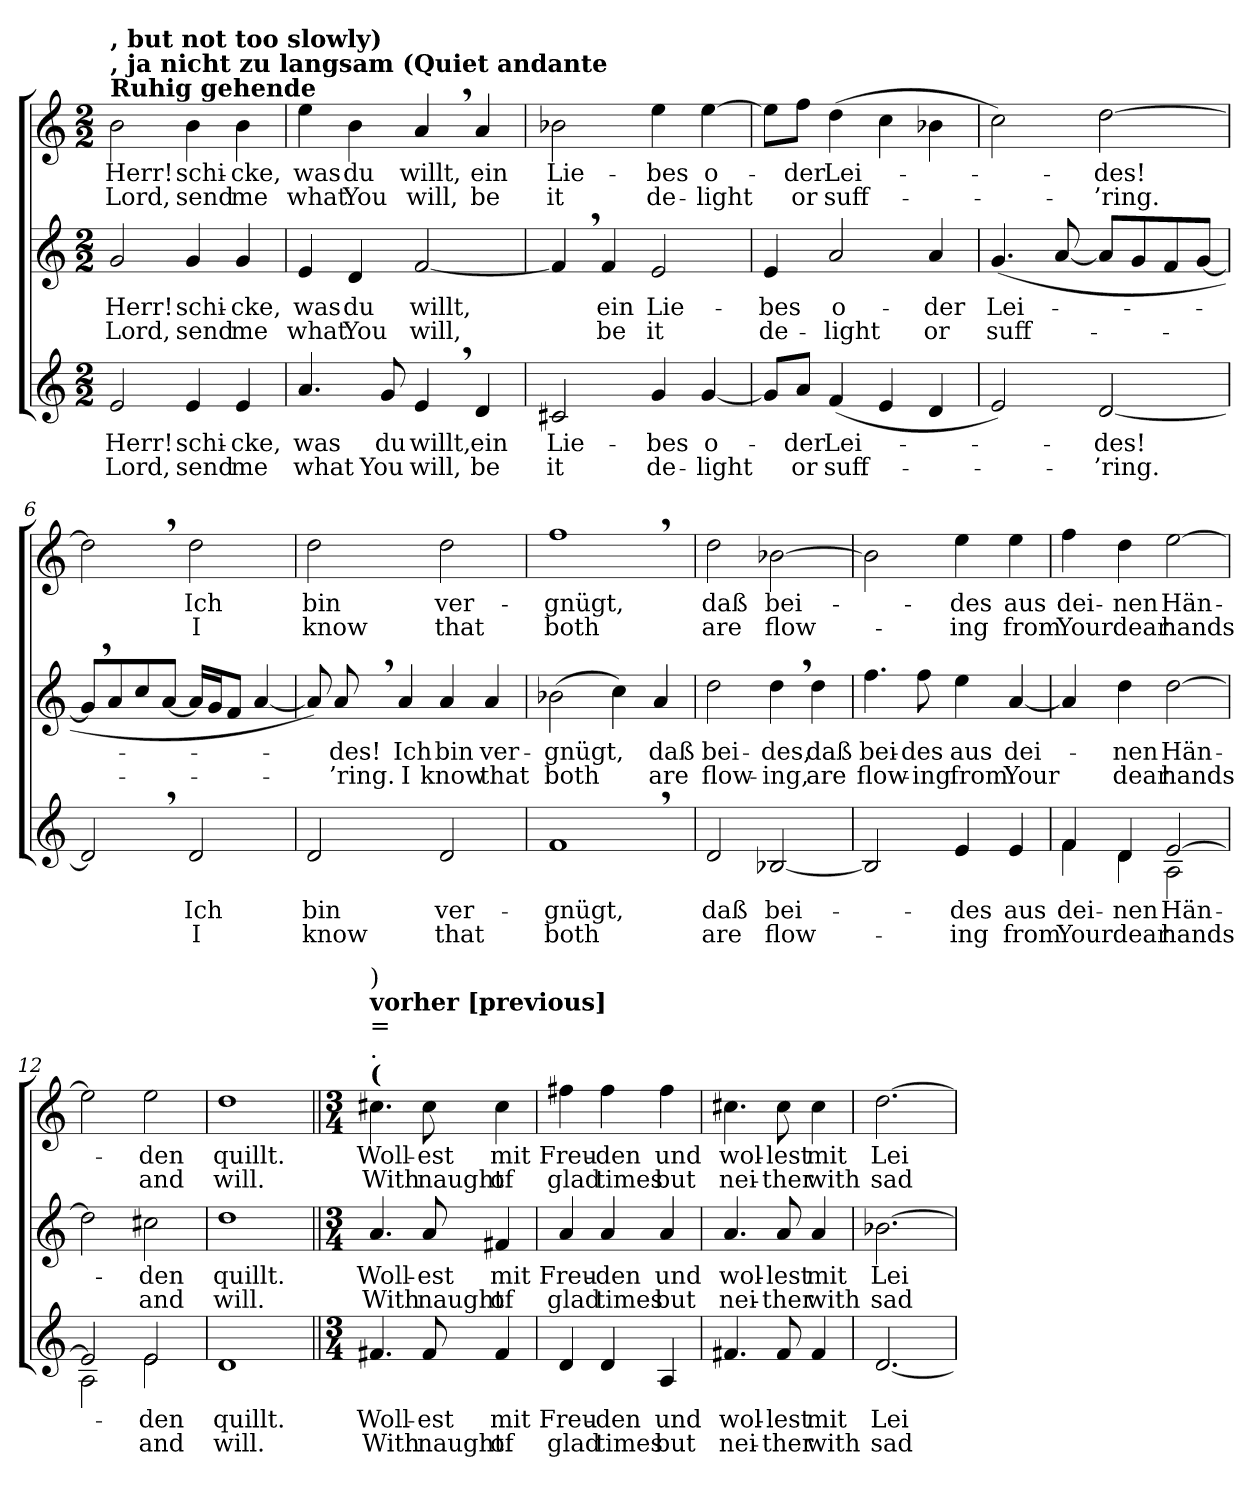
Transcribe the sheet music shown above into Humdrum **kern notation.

**kern	**text	**text	**kern	**text	**text	**kern	**text	**text
*part3	*part3	*part3	*part2	*part2	*part2	*part1	*part1	*part1
*staff3	*staff3	*staff3	*staff2	*staff2	*staff2	*staff1	*staff1	*staff1
*clefG2	*	*	*clefG2	*	*	*clefG2	*	*
*k[]	*	*	*k[]	*	*	*k[]	*	*
*C:	*	*	*C:	*	*	*C:	*	*
*M2/2	*	*	*M2/2	*	*	*M2/2	*	*
=1	=1	=1	=1	=1	=1	=1	=1	=1
!	!	!	!	!	!	!LO:TX:a:B:t=Ruhig gehende	!	!
!	!	!	!	!	!	!LO:TX:a:B:t=, ja nicht zu langsam (Quiet andante	!	!
!	!	!	!	!	!	!LO:TX:a:B:t=, but not too slowly)	!	!
!	!LO:LY:b	!LO:LY:b	!	!LO:LY:b	!LO:LY:b	!	!LO:LY:b	!LO:LY:b
2e/	Herr!	Lord,	2g/	Herr!	Lord,	2b\	Herr!	Lord,
!	!LO:LY:b	!LO:LY:b	!	!LO:LY:b	!LO:LY:b	!	!LO:LY:b	!LO:LY:b
4e/	schi-	send	4g/	schi-	send	4b\	schi-	send
!	!LO:LY:b	!LO:LY:b	!	!LO:LY:b	!LO:LY:b	!	!LO:LY:b	!LO:LY:b
4e/	-cke,	me	4g/	-cke,	me	4b\	-cke,	me
=2	=2	=2	=2	=2	=2	=2	=2	=2
!	!LO:LY:b	!LO:LY:b	!	!LO:LY:b	!LO:LY:b	!	!LO:LY:b	!LO:LY:b
4.a/	was	what	4e/	was	what	4ee\	was	what
!	!	!	!	!LO:LY:b	!LO:LY:b	!	!LO:LY:b	!LO:LY:b
.	.	.	4d/	du	You	4b\	du	You
!	!LO:LY:b	!LO:LY:b	!	!	!	!	!	!
8g/	du	You	.	.	.	.	.	.
!	!LO:LY:b	!LO:LY:b	!	!LO:LY:b	!LO:LY:b	!	!LO:LY:b	!LO:LY:b
4e,>/	willt,	will,	[2f/	willt,	will,	4a,>/	willt,	will,
!	!LO:LY:b	!LO:LY:b	!	!	!	!	!LO:LY:b	!LO:LY:b
4d/	ein	be	.	.	.	4a/	ein	be
=3	=3	=3	=3	=3	=3	=3	=3	=3
!	!LO:LY:b	!LO:LY:b	!	!	!	!	!LO:LY:b	!LO:LY:b
2c#X/	Lie-	it	4f,>/]	.	.	2b-X\	Lie-	it
!	!	!	!	!LO:LY:b	!LO:LY:b	!	!	!
.	.	.	4f/	ein	be	.	.	.
!	!LO:LY:b	!LO:LY:b	!	!LO:LY:b	!LO:LY:b	!	!LO:LY:b	!LO:LY:b
4g/	-bes	de-	2e/	Lie-	it	4ee\	-bes	de-
!	!LO:LY:b	!LO:LY:b	!	!	!	!	!LO:LY:b	!LO:LY:b
[4g/	o-	-light	.	.	.	[4ee\	o-	-light
=4	=4	=4	=4	=4	=4	=4	=4	=4
!	!	!	!	!LO:LY:b	!LO:LY:b	!	!	!
8g/L]	.	.	4e/	-bes	de-	8ee\L]	.	.
!	!LO:LY:b	!LO:LY:b	!	!	!	!	!LO:LY:b	!LO:LY:b
8a/J	-der	or	.	.	.	8ff\J	-der	or
!	!LO:LY:b	!LO:LY:b	!	!LO:LY:b	!LO:LY:b	!	!LO:LY:b	!LO:LY:b
(<4f/	Lei-	suff-	2a/	o-	-light	(>4dd\	Lei-	suff-
4e/	.	.	.	.	.	4cc\	.	.
!	!	!	!	!LO:LY:b	!LO:LY:b	!	!	!
4d/	.	.	4a/	-der	or	4b-X\	.	.
=5	=5	=5	=5	=5	=5	=5	=5	=5
!	!	!	!	!LO:LY:b	!LO:LY:b	!	!	!
2e/)	.	.	(<4.g/	Lei-	suff-	2cc\)	.	.
.	.	.	[8a/	.	.	.	.	.
!	!LO:LY:b	!LO:LY:b	!	!	!	!	!LO:LY:b	!LO:LY:b
[2d/	-des!	-’ring.	8a/L]	.	.	[2dd\	-des!	-’ring.
.	.	.	8g/	.	.	.	.	.
.	.	.	8f/	.	.	.	.	.
.	.	.	[8g/J	.	.	.	.	.
!!LO:LB:g=z
=6	=6	=6	=6	=6	=6	=6	=6	=6
2d,>/]	.	.	8g,>/L]	.	.	2dd,>\]	.	.
.	.	.	8a/	.	.	.	.	.
.	.	.	8cc/	.	.	.	.	.
.	.	.	[8a/J	.	.	.	.	.
!	!LO:LY:b	!LO:LY:b	!	!	!	!	!LO:LY:b	!LO:LY:b
2d/	Ich	I	16a/LL]	.	.	2dd\	Ich	I
.	.	.	16g/J	.	.	.	.	.
.	.	.	8f/J	.	.	.	.	.
.	.	.	[4a/	.	.	.	.	.
=7	=7	=7	=7	=7	=7	=7	=7	=7
!	!LO:LY:b	!LO:LY:b	!	!	!	!	!LO:LY:b	!LO:LY:b
2d/	bin	know	8a/])	.	.	2dd\	bin	know
!	!	!	!	!LO:LY:b	!LO:LY:b	!	!	!
.	.	.	8a,>/	-des!	-’ring.	.	.	.
!	!	!	!	!LO:LY:b	!LO:LY:b	!	!	!
.	.	.	4a/	Ich	I	.	.	.
!	!LO:LY:b	!LO:LY:b	!	!LO:LY:b	!LO:LY:b	!	!LO:LY:b	!LO:LY:b
2d/	ver-	that	4a/	bin	know	2dd\	ver-	that
!	!	!	!	!LO:LY:b	!LO:LY:b	!	!	!
.	.	.	4a/	ver-	that	.	.	.
=8	=8	=8	=8	=8	=8	=8	=8	=8
!	!LO:LY:b	!LO:LY:b	!	!LO:LY:b	!LO:LY:b	!	!LO:LY:b	!LO:LY:b
1f,>	-gnügt,	both	(>2b-X\	-gnügt,	both	1ff,>	-gnügt,	both
.	.	.	4cc\)	.	.	.	.	.
!	!	!	!	!LO:LY:b	!LO:LY:b	!	!	!
.	.	.	4a/	daß	are	.	.	.
=9	=9	=9	=9	=9	=9	=9	=9	=9
!	!LO:LY:b	!LO:LY:b	!	!LO:LY:b	!LO:LY:b	!	!LO:LY:b	!LO:LY:b
2d/	daß	are	2dd\	bei-	flow-	2dd\	daß	are
!	!LO:LY:b	!LO:LY:b	!	!LO:LY:b	!LO:LY:b	!	!LO:LY:b	!LO:LY:b
[2B-X/	bei-	flow-	4dd,>\	-des,	-ing,	[2b-X\	bei-	flow-
!	!	!	!	!LO:LY:b	!LO:LY:b	!	!	!
.	.	.	4dd\	daß	are	.	.	.
!!LO:LB:g=z
=10	=10	=10	=10	=10	=10	=10	=10	=10
!	!	!	!	!LO:LY:b	!LO:LY:b	!	!	!
2B-/]	.	.	4.ff\	bei-	flow-	2b-\]	.	.
!	!	!	!	!LO:LY:b	!LO:LY:b	!	!	!
.	.	.	8ff\	-des	-ing	.	.	.
!	!LO:LY:b	!LO:LY:b	!	!LO:LY:b	!LO:LY:b	!	!LO:LY:b	!LO:LY:b
4e/	-des	-ing	4ee\	aus	from	4ee\	-des	-ing
!	!LO:LY:b	!LO:LY:b	!	!LO:LY:b	!LO:LY:b	!	!LO:LY:b	!LO:LY:b
4e/	aus	from	[4a/	dei-	Your	4ee\	aus	from
=11	=11	=11	=11	=11	=11	=11	=11	=11
!	!LO:LY:b	!LO:LY:b	!	!	!	!	!LO:LY:b	!LO:LY:b
*^	*	*	*	*	*	*	*	*
4f/	4f\	dei-	Your	4a/]	.	.	4ff\	dei-	Your
!	!	!LO:LY:b	!LO:LY:b	!	!LO:LY:b	!LO:LY:b	!	!LO:LY:b	!LO:LY:b
4d/	4d\	-nen	dear	4dd\	-nen	dear	4dd\	-nen	dear
!	!	!LO:LY:b	!LO:LY:b	!	!LO:LY:b	!LO:LY:b	!	!LO:LY:b	!LO:LY:b
[>2e/	2A\	Hän-	hands	[2dd\	Hän-	hands	[2ee\	Hän-	hands
=12	=12	=12	=12	=12	=12	=12	=12	=12	=12
2e/]	2A\	.	.	2dd\]	.	.	2ee\]	.	.
!	!	!LO:LY:b	!LO:LY:b	!	!LO:LY:b	!LO:LY:b	!	!LO:LY:b	!LO:LY:b
2e/	2e\	-den	and	2cc#X\	-den	and	2ee\	-den	and
=13	=13	=13	=13	=13	=13	=13	=13	=13	=13
!	!	!LO:LY:b	!LO:LY:b	!	!LO:LY:b	!LO:LY:b	!	!LO:LY:b	!LO:LY:b
*v	*v	*	*	*	*	*	*	*	*
1d	quillt.	will.	1dd	quillt.	will.	1dd	quillt.	will.
=14||	=14||	=14||	=14||	=14||	=14||	=14||	=14||	=14||
*M3/4	*	*	*M3/4	*	*	*M3/4	*	*
!	!	!	!	!	!	!LO:TX:a:B:t=(	!	!
!	!	!	!	!	!	!LO:TX:a:t=.	!	!
!	!	!	!	!	!	!LO:TX:a:i:t==	!	!
!	!	!	!	!	!	!LO:TX:a:B:t=vorher [previous]	!	!
!	!	!	!	!	!	!LO:TX:a:t=)	!	!
!	!LO:LY:b	!LO:LY:b	!	!LO:LY:b	!LO:LY:b	!	!LO:LY:b	!LO:LY:b
4.f#X/	Woll-	With	4.a/	Woll-	With	4.cc#X\	Woll-	With
!	!LO:LY:b	!LO:LY:b	!	!LO:LY:b	!LO:LY:b	!	!LO:LY:b	!LO:LY:b
8f#/	-est	naught	8a/	-est	naught	8cc#\	-est	naught
!	!LO:LY:b	!LO:LY:b	!	!LO:LY:b	!LO:LY:b	!	!LO:LY:b	!LO:LY:b
4f#/	mit	of	4f#X/	mit	of	4cc#\	mit	of
=15	=15	=15	=15	=15	=15	=15	=15	=15
!	!LO:LY:b	!LO:LY:b	!	!LO:LY:b	!LO:LY:b	!	!LO:LY:b	!LO:LY:b
4d/	Freu-	glad	4a/	Freu-	glad	4ff#X\	Freu-	glad
!	!LO:LY:b	!LO:LY:b	!	!LO:LY:b	!LO:LY:b	!	!LO:LY:b	!LO:LY:b
4d/	-den	times	4a/	-den	times	4ff#\	-den	times
!	!LO:LY:b	!LO:LY:b	!	!LO:LY:b	!LO:LY:b	!	!LO:LY:b	!LO:LY:b
4A/	und	but	4a/	und	but	4ff#\	und	but
!!LO:PB:g=z
=16	=16	=16	=16	=16	=16	=16	=16	=16
!	!LO:LY:b	!LO:LY:b	!	!LO:LY:b	!LO:LY:b	!	!LO:LY:b	!LO:LY:b
4.f#X/	wol-	nei-	4.a/	wol-	nei-	4.cc#X\	wol-	nei-
!	!LO:LY:b	!LO:LY:b	!	!LO:LY:b	!LO:LY:b	!	!LO:LY:b	!LO:LY:b
8f#/	-lest	-ther	8a/	-lest	-ther	8cc#\	-lest	-ther
!	!LO:LY:b	!LO:LY:b	!	!LO:LY:b	!LO:LY:b	!	!LO:LY:b	!LO:LY:b
4f#/	mit	with	4a/	mit	with	4cc#\	mit	with
=17	=17	=17	=17	=17	=17	=17	=17	=17
!	!LO:LY:b	!LO:LY:b	!	!LO:LY:b	!LO:LY:b	!	!LO:LY:b	!LO:LY:b
[2.d/	Lei-	sad	[2.b-X\	Lei-	sad	[2.dd\	Lei-	sad
=	=	=	=	=	=	=	=	=
*-	*-	*-	*-	*-	*-	*-	*-	*-
